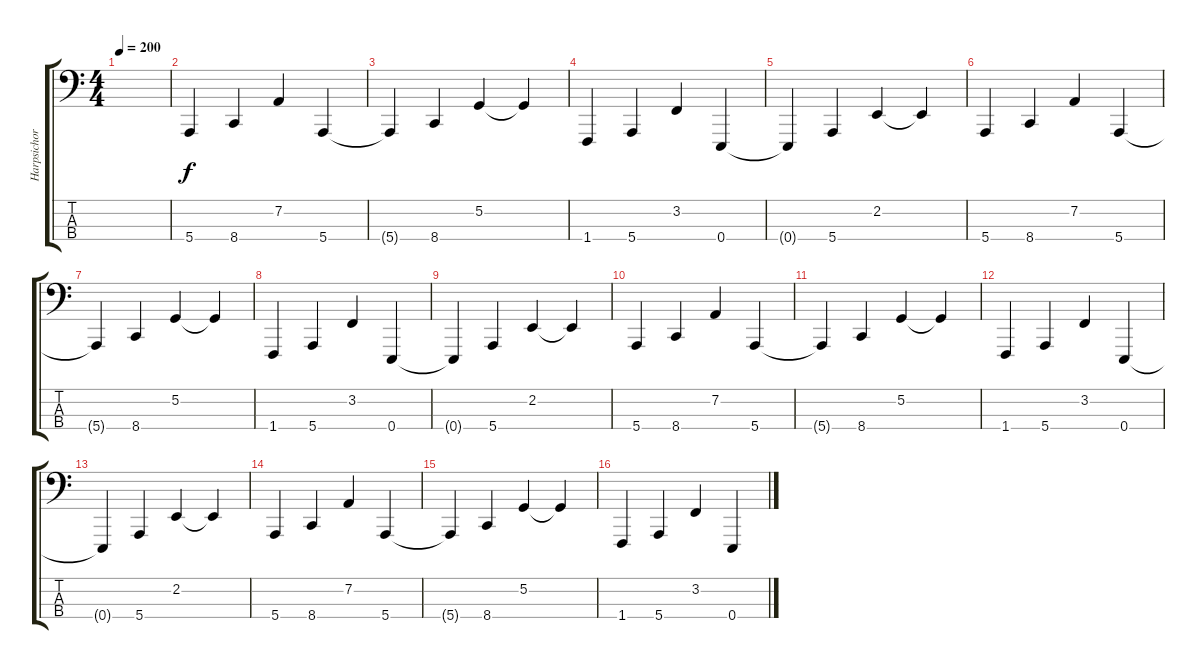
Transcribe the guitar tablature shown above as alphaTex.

\track ("Harpsichord (Bass)" "Harpsichor") {instrument harpsichord}
\staff {score tabs}
\tuning (G2 D2 A1 E1) {hide}
\ts (4 4)
\tempo 200
\clef f4
\ks c
|
5.4.4 8.4.4 7.2.4 5.4.4 |
5.4{t}.4 8.4.4 5.2.4 5.2{t}.4 |
1.4.4 5.4.4 3.2.4 0.4.4 |
0.4{t}.4 5.4.4 2.2.4 2.2{t}.4 |
5.4.4 8.4.4 7.2.4 5.4.4 |
5.4{t}.4 8.4.4 5.2.4 5.2{t}.4 |
1.4.4 5.4.4 3.2.4 0.4.4 |
0.4{t}.4 5.4.4 2.2.4 2.2{t}.4 |
5.4.4 8.4.4 7.2.4 5.4.4 |
5.4{t}.4 8.4.4 5.2.4 5.2{t}.4 |
1.4.4 5.4.4 3.2.4 0.4.4 |
0.4{t}.4 5.4.4 2.2.4 2.2{t}.4 |
5.4.4 8.4.4 7.2.4 5.4.4 |
5.4{t}.4 8.4.4 5.2.4 5.2{t}.4 |
1.4.4 5.4.4 3.2.4 0.4.4
